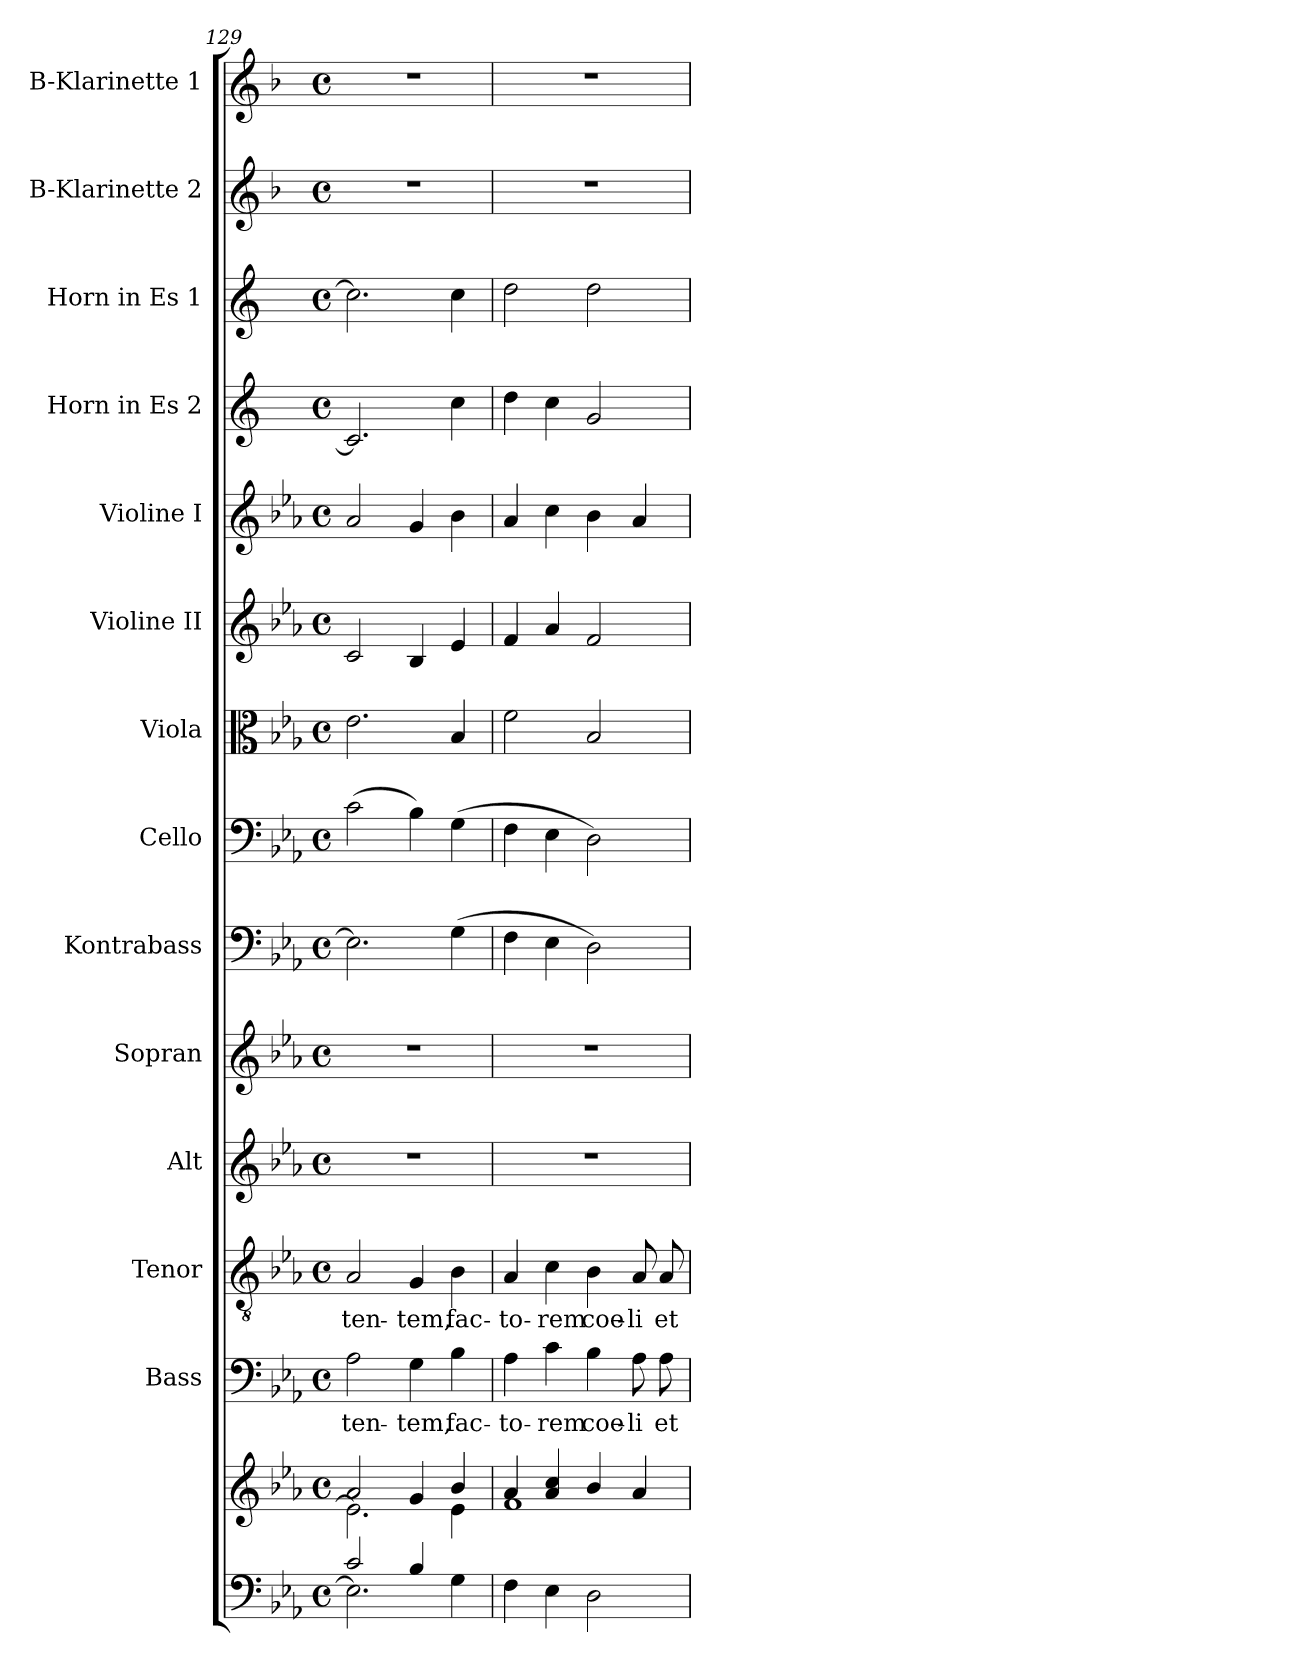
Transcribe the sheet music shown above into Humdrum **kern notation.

**kern	**kern	**kern	**text	**kern	**text	**kern	**kern	**kern	**kern	**kern	**kern	**kern	**kern	**kern	**kern	**kern
*part14	*part14	*part13	*part13	*part12	*part12	*part11	*part10	*part9	*part8	*part7	*part6	*part5	*part4	*part3	*part2	*part1
*staff15	*staff14	*staff13	*staff13	*staff12	*staff12	*staff11	*staff10	*staff9	*staff8	*staff7	*staff6	*staff5	*staff4	*staff3	*staff2	*staff1
*	*	*I"Bass	*	*I"Tenor	*	*I"Alt	*I"Sopran	*I"Kontrabass	*I"Cello	*I"Viola	*I"Violine II	*I"Violine I	*I"Horn in Es 2	*I"Horn in Es 1	*I"B-Klarinette 2	*I"B-Klarinette 1
*	*	*I'B.	*	*I'T.	*	*I'A.	*I'S.	*I'Kb.	*	*I'Vla.	*I'Vl. II	*I'Vl. I	*I'Hrn. 2	*I'Hrn. 1	*I'Kl. 2	*I'Kl. 1
*clefF4	*clefG2	*clefF4	*	*clefGv2	*	*clefG2	*clefG2	*clefF4	*clefF4	*clefC3	*clefG2	*clefG2	*clefG2	*clefG2	*clefG2	*clefG2
*	*	*	*	*	*	*	*	*ITrd7c12	*	*	*	*	*ITrd5c9	*ITrd5c9	*ITrd1c2	*ITrd1c2
*k[b-e-a-]	*k[b-e-a-]	*k[b-e-a-]	*	*k[b-e-a-]	*	*k[b-e-a-]	*k[b-e-a-]	*k[b-e-a-]	*k[b-e-a-]	*k[b-e-a-]	*k[b-e-a-]	*k[b-e-a-]	*k[b-e-a-]	*k[b-e-a-]	*k[b-e-a-]	*k[b-e-a-]
*E-:	*E-:	*E-:	*	*E-:	*	*E-:	*E-:	*E-:	*E-:	*E-:	*E-:	*E-:	*E-:	*E-:	*E-:	*E-:
*M4/4	*M4/4	*M4/4	*	*M4/4	*	*M4/4	*M4/4	*M4/4	*M4/4	*M4/4	*M4/4	*M4/4	*M4/4	*M4/4	*M4/4	*M4/4
*met(c)	*met(c)	*met(c)	*	*met(c)	*	*met(c)	*met(c)	*met(c)	*met(c)	*met(c)	*met(c)	*met(c)	*met(c)	*met(c)	*met(c)	*met(c)
=129	=129	=129	=129	=129	=129	=129	=129	=129	=129	=129	=129	=129	=129	=129	=129	=129
*^	*^	*	*	*	*	*	*	*	*	*	*	*	*	*	*	*
!	!	!	!	!	!LO:LY:b	!	!LO:LY:b	!	!	!	!	!	!	!	!	!	!	!
2c/	2.E-\]	2a-/	2.e-\]	2A-\	-ten-	2A-/	-ten-	1r	1r	2.EE-\]	(>2c\	2.e-\	2c/	2a-/	2.E-/]	2.e-\]	1r	1r
!	!	!	!	!	!LO:LY:b	!	!LO:LY:b	!	!	!	!	!	!	!	!	!	!	!
4B-/	.	4g/	.	4G\	-tem,	4G/	-tem,	.	.	.	4B-\)	.	4B-/	4g/	.	.	.	.
!	!	!	!	!	!LO:LY:b	!	!LO:LY:b	!	!	!	!	!	!	!	!	!	!	!
4ryy	4G\	4b-/	4e-\	4B-\	fac-	4B-\	fac-	.	.	(>4GG\	(>4G\	4B-/	4e-/	4b-\	4e-\	4e-\	.	.
=130	=130	=130	=130	=130	=130	=130	=130	=130	=130	=130	=130	=130	=130	=130	=130	=130	=130	=130
!	!	!	!	!	!LO:LY:b	!	!LO:LY:b	!	!	!	!	!	!	!	!	!	!	!
*v	*v	*	*	*	*	*	*	*	*	*	*	*	*	*	*	*	*	*
4F\	4a-/	1f	4A-\	-to-	4A-/	-to-	1r	1r	4FF\	4F\	2f\	4f/	4a-/	4f\	2f\	1r	1r
!	!	!	!	!LO:LY:b	!	!LO:LY:b	!	!	!	!	!	!	!	!	!	!	!
4E-\	4a-/ 4cc/	.	4c\	-rem	4c\	-rem	.	.	4EE-\	4E-\	.	4a-/	4cc\	4e-\	.	.	.
!	!	!	!	!LO:LY:b	!	!LO:LY:b	!	!	!	!	!	!	!	!	!	!	!
2D\	4b-/	.	4B-\	coe-	4B-\	coe-	.	.	2DD\)	2D\)	2B-/	2f/	4b-\	2B-/	2f\	.	.
!	!	!	!	!LO:LY:b	!	!LO:LY:b	!	!	!	!	!	!	!	!	!	!	!
.	4a-/	.	8A-\	-li	8A-/	-li	.	.	.	.	.	.	4a-/	.	.	.	.
!	!	!	!	!LO:LY:b	!	!LO:LY:b	!	!	!	!	!	!	!	!	!	!	!
.	.	.	8A-\	et	8A-/	et	.	.	.	.	.	.	.	.	.	.	.
*	*v	*v	*	*	*	*	*	*	*	*	*	*	*	*	*	*	*
=	=	=	=	=	=	=	=	=	=	=	=	=	=	=	=	=
*-	*-	*-	*-	*-	*-	*-	*-	*-	*-	*-	*-	*-	*-	*-	*-	*-
